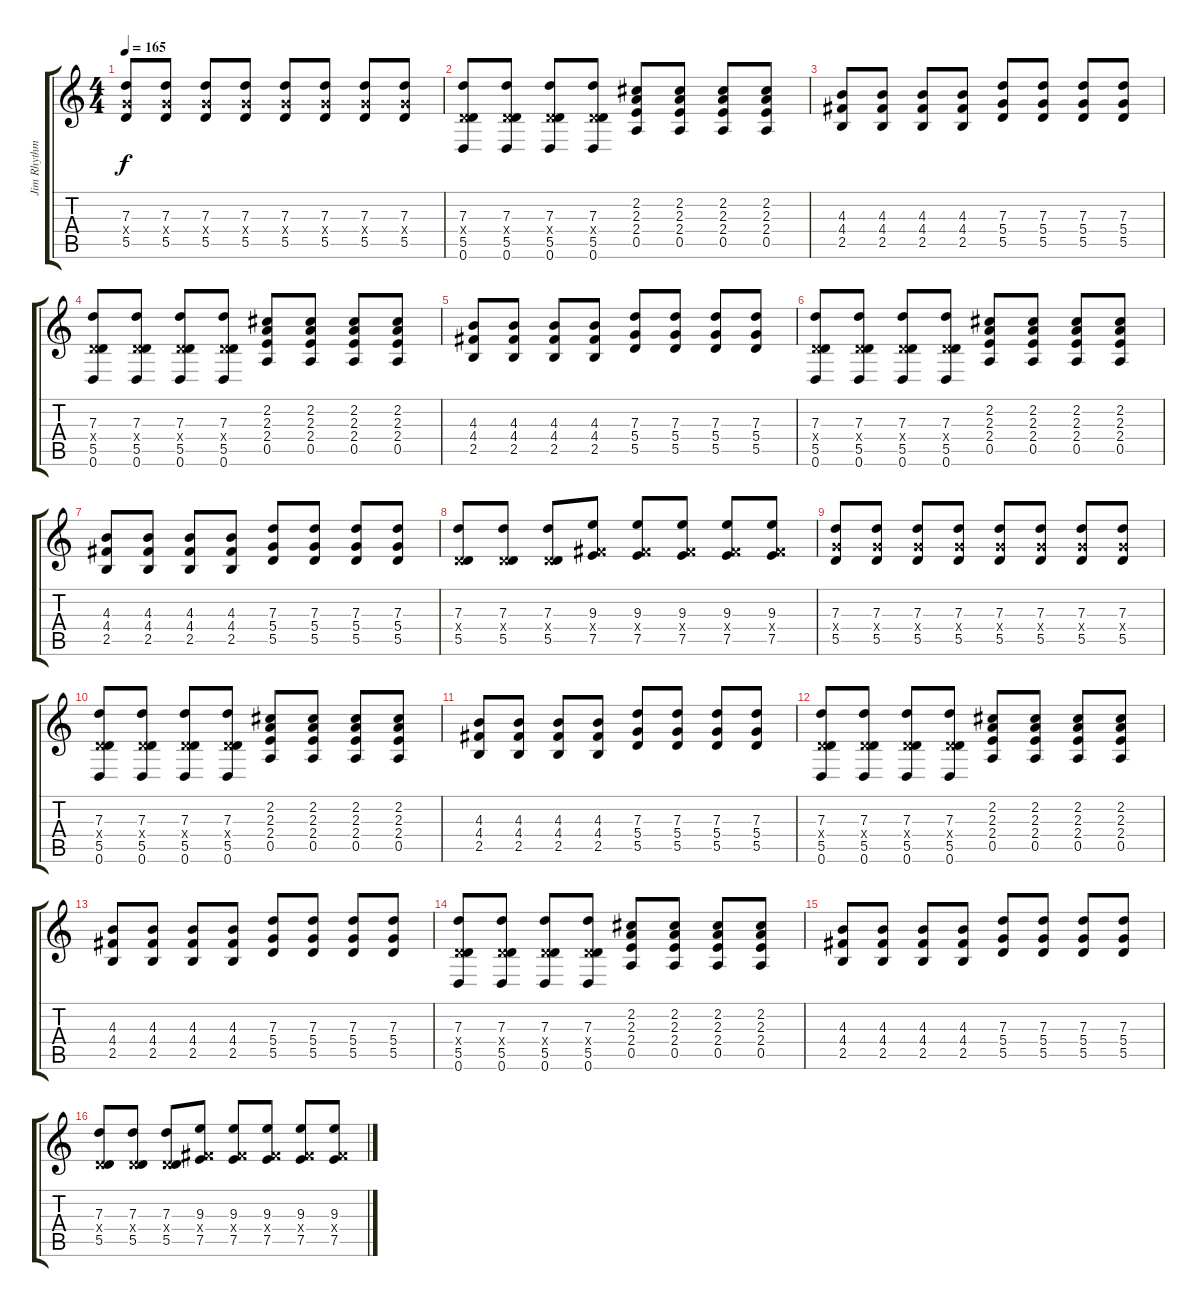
\track ("Jim Rhythm 1" "Jim Rhythm") {instrument distortionguitar}
\staff {score tabs}
\tuning (E4 B3 G3 D3 A2 D2) {hide}
\ts (4 4)
\tempo 165
\clef g2
\ks c
(7.3 5.4{x} 5.5).8{dy f} (7.3 5.4{x} 5.5).8 (7.3 5.4{x} 5.5).8 (7.3 5.4{x} 5.5).8 (7.3 5.4{x} 5.5).8 (7.3 5.4{x} 5.5).8 (7.3 5.4{x} 5.5).8 (7.3 5.4{x} 5.5).8 |
(7.3 0.4{x} 5.5 0.6).8 (7.3 0.4{x} 5.5 0.6).8 (7.3 0.4{x} 5.5 0.6).8 (7.3 0.4{x} 5.5 0.6).8 (2.2 2.3 2.4 0.5).8 (2.2 2.3 2.4 0.5).8 (2.2 2.3 2.4 0.5).8 (2.2 2.3 2.4 0.5).8 |
(4.3 4.4 2.5).8 (4.3 4.4 2.5).8 (4.3 4.4 2.5).8 (4.3 4.4 2.5).8 (7.3 5.4 5.5).8 (7.3 5.4 5.5).8 (7.3 5.4 5.5).8 (7.3 5.4 5.5).8 |
(7.3 0.4{x} 5.5 0.6).8 (7.3 0.4{x} 5.5 0.6).8 (7.3 0.4{x} 5.5 0.6).8 (7.3 0.4{x} 5.5 0.6).8 (2.2 2.3 2.4 0.5).8 (2.2 2.3 2.4 0.5).8 (2.2 2.3 2.4 0.5).8 (2.2 2.3 2.4 0.5).8 |
(4.3 4.4 2.5).8 (4.3 4.4 2.5).8 (4.3 4.4 2.5).8 (4.3 4.4 2.5).8 (7.3 5.4 5.5).8 (7.3 5.4 5.5).8 (7.3 5.4 5.5).8 (7.3 5.4 5.5).8 |
(7.3 0.4{x} 5.5 0.6).8 (7.3 0.4{x} 5.5 0.6).8 (7.3 0.4{x} 5.5 0.6).8 (7.3 0.4{x} 5.5 0.6).8 (2.2 2.3 2.4 0.5).8 (2.2 2.3 2.4 0.5).8 (2.2 2.3 2.4 0.5).8 (2.2 2.3 2.4 0.5).8 |
(4.3 4.4 2.5).8 (4.3 4.4 2.5).8 (4.3 4.4 2.5).8 (4.3 4.4 2.5).8 (7.3 5.4 5.5).8 (7.3 5.4 5.5).8 (7.3 5.4 5.5).8 (7.3 5.4 5.5).8 |
(7.3 0.4{x} 5.5).8 (7.3 0.4{x} 5.5).8 (7.3 0.4{x} 5.5).8 (9.3 4.4{x} 7.5).8 (9.3 4.4{x} 7.5).8 (9.3 4.4{x} 7.5).8 (9.3 4.4{x} 7.5).8 (9.3 4.4{x} 7.5).8 |
(7.3 5.4{x} 5.5).8 (7.3 5.4{x} 5.5).8 (7.3 5.4{x} 5.5).8 (7.3 5.4{x} 5.5).8 (7.3 5.4{x} 5.5).8 (7.3 5.4{x} 5.5).8 (7.3 5.4{x} 5.5).8 (7.3 5.4{x} 5.5).8 |
(7.3 0.4{x} 5.5 0.6).8 (7.3 0.4{x} 5.5 0.6).8 (7.3 0.4{x} 5.5 0.6).8 (7.3 0.4{x} 5.5 0.6).8 (2.2 2.3 2.4 0.5).8 (2.2 2.3 2.4 0.5).8 (2.2 2.3 2.4 0.5).8 (2.2 2.3 2.4 0.5).8 |
(4.3 4.4 2.5).8 (4.3 4.4 2.5).8 (4.3 4.4 2.5).8 (4.3 4.4 2.5).8 (7.3 5.4 5.5).8 (7.3 5.4 5.5).8 (7.3 5.4 5.5).8 (7.3 5.4 5.5).8 |
(7.3 0.4{x} 5.5 0.6).8 (7.3 0.4{x} 5.5 0.6).8 (7.3 0.4{x} 5.5 0.6).8 (7.3 0.4{x} 5.5 0.6).8 (2.2 2.3 2.4 0.5).8 (2.2 2.3 2.4 0.5).8 (2.2 2.3 2.4 0.5).8 (2.2 2.3 2.4 0.5).8 |
(4.3 4.4 2.5).8 (4.3 4.4 2.5).8 (4.3 4.4 2.5).8 (4.3 4.4 2.5).8 (7.3 5.4 5.5).8 (7.3 5.4 5.5).8 (7.3 5.4 5.5).8 (7.3 5.4 5.5).8 |
(7.3 0.4{x} 5.5 0.6).8 (7.3 0.4{x} 5.5 0.6).8 (7.3 0.4{x} 5.5 0.6).8 (7.3 0.4{x} 5.5 0.6).8 (2.2 2.3 2.4 0.5).8 (2.2 2.3 2.4 0.5).8 (2.2 2.3 2.4 0.5).8 (2.2 2.3 2.4 0.5).8 |
(4.3 4.4 2.5).8 (4.3 4.4 2.5).8 (4.3 4.4 2.5).8 (4.3 4.4 2.5).8 (7.3 5.4 5.5).8 (7.3 5.4 5.5).8 (7.3 5.4 5.5).8 (7.3 5.4 5.5).8 |
(7.3 0.4{x} 5.5).8 (7.3 0.4{x} 5.5).8 (7.3 0.4{x} 5.5).8 (9.3 4.4{x} 7.5).8 (9.3 4.4{x} 7.5).8 (9.3 4.4{x} 7.5).8 (9.3 4.4{x} 7.5).8 (9.3 4.4{x} 7.5).8
